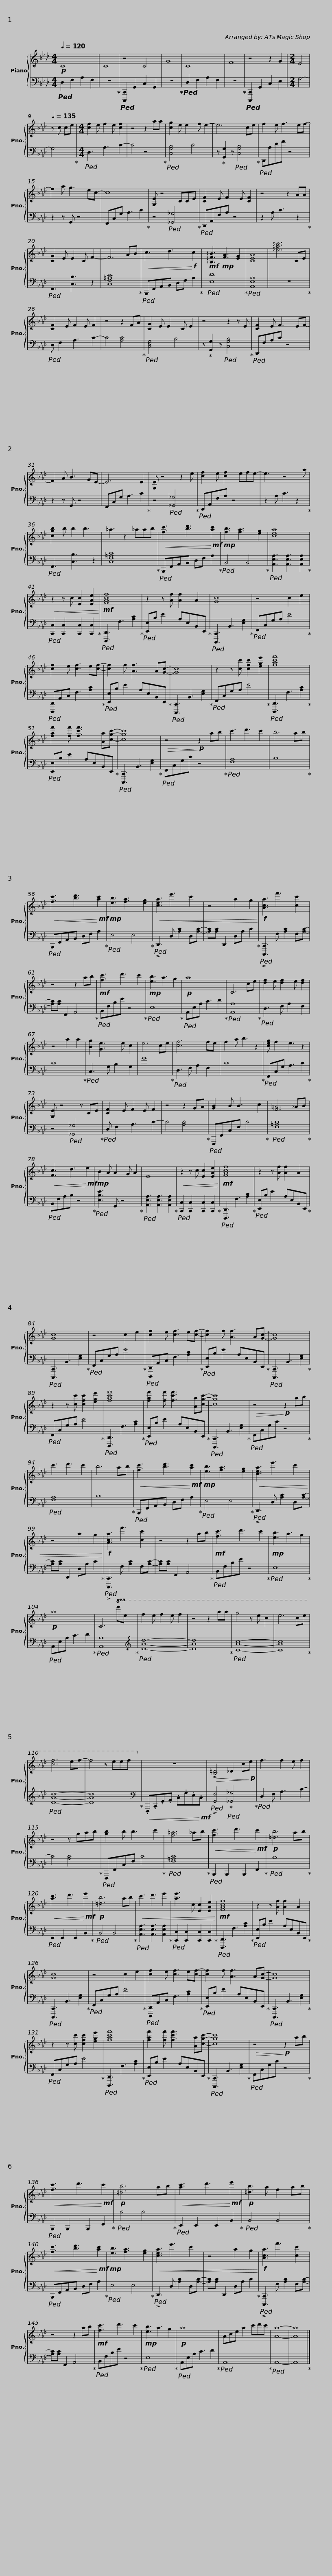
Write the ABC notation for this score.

X:1
%%score { 1 | 2 }
L:1/8
Q:1/4=120
M:4/4
I:linebreak $
K:Ab
V:1 treble
V:2 bass
V:1
!p! C8 | C8 | z4 C4 | G8 | C8 | %5
 F8 |$ z4 z2 G2 |[M:2/4] E4 |[Q:1/4=135] z c ce |[M:4/4] [cf]2 e f2 e [cf]2 | %10
 z4 z2 aa | [cg]2 e e2 f e2- | e6 ce |$ f2 e f3 ef- | f2 a g3 ec- | %15
 c8 | [G,E] z4 CCE | [CF]2 E F2 E [CF]2 | z4 z2 AA |$ [CG]2 E E2 C F2- | %20
 F6 AB |!<(! c3 d3!<)!!f! c2 |!mf! !arpeggio![B,FB]3!mp! [FA]3 [EG]2 | [CEA]8 | !arpeggio![eac']6 CE |$ %25
 [CF]2 E F2 E F2 | z4 z2 FA | [CG]2 E E2 C E2 | z4 z2 z E | [CF]2 E F3 EF- |$ %30
 F2 A B3 GE- | E6 E2 | [G,E] z4 z2 e | [cf]2 e [cf]2 efe- |$ e3 z4 a | %35
 [cgb]2 b b2 b3 | =a3 z2 _aab |!<(! [fc']3 [bd']3!<)!!mf! [ac']2 |$!mp! [fb]3 [fa]3 [eg]2 | [cea]8 | %40
!<(! z2 z c [Ec]2 [EAe]2!<)! |!mf! [FAcf]8 | z2 z [Af] [Af]2 A2 |$ [Gc]8 | z4 c2 e2 | %45
 [cf]2 e [cf]3 e[cf]- | [cf]2 f [Af]3 A[Gc]- | [Gc]8 | z2 z [cc'] [cfc']2 [ege']2 | [fac'f']8 |$ %50
 [faf']2 [ff'] [fc'f']3 [Aa][cgc']- | [cgc']8 |!>(! z4!>)!!p! z2 ab |$ c'3 d'3 c'2 | b6 ab | %55
!<(! [fc']3 [bd']3!<)!!mf! [ac']2 |!mp! [eb]3 [fa]3 [eg]2 |!<(! [cea]3 e'3 c'2 | z4 a2 g2!<)! |!f! [Aca]3 f'3 [cc']2 |$ %60
 z4 z2 ab |!mf! [fc']3 d'3 c'2 |!mp! [eb]3 a3 g2 |!p! a8 |$ C6 ce | %65
 [df]2 e [df]2 e [df]2 | z4 a2 a2 | [Bg]2 [Ge]3 e c2 | e6 ce |$ [cf]6 fe | %70
 f2 a b3 z2 | [ceg] f2 e3 z2 | [G,E] z4 z CE |$ [CF]2 E F2 E F2 | z4 z2 GA | %75
 [GB]2 B B3 c2 | [F=A]6 _AB |!<(! [Fc]3 d3!<)!!mf! e2 |$!mp! B2 A A2 G A2 | E8 | %80
!<(! z2 z c [Ec]2 [EAe]2!<)! |!mf! [FAcf]8 | z2 z [Af] [Af]2 A2 |$ [Gc]8 | z4 c2 e2 | %85
 [cf]2 e [cf]3 e[cf]- | [cf]2 f [Af]3 A[Gc]- | [Gc]8 |$ z2 z [cc'] [cfc']2 [ege']2 | [fac'f']8 | %90
 [faf']2 [ff'] [fc'f']3 [Aa][cgc']- | [cgc']8 |!>(! z4!>)!!p! z2 ab |$ c'3 d'3 c'2 | b6 ab | %95
!<(! [fc']3 [bd']3!<)!!mf! [ac']2 |!mp! [eb]3 [fa]3 [eg]2 |!<(! [cea]3 e'3 c'2 | z4 a2 g2!<)! |!f! [Aca]3 f'3 [cc']2 |$ %100
 z4 z2 ab |!mf! [fc']3 d'3 c'2 |!mp! [eb]3 a3 g2 |!p! a8 |$ C6!8va(! e'e' | %105
 f'2 e' f'2 e' f'2 | z4 z2 a'a' | g'4 z e' c'2 | e'6 c'e' | [c'f']6 e'f'- | %110
 f'4 z e'e'f'!8va)! |$ z8 |!>(! !>![B,=D]4 _D2 c!>)!!p!e | f3 f2 e f2 | z4 z gab | %115
 [gb]2 b b3 c'2 |$ [f=a]6 _ab |!<(! [fc']3 d'3!<)!!mf! c'2 |!p! [=db]6 ab |!<(! [ac']3 d'3!<)!!mf! e'2 | %120
!p! [=db]6 ab |!<(! c'3 d'3 e'2 | [ae']3 c [Ec]2 [EAe]2!<)! |!mf! [FAcf]8 |$ z2 z [Af] [Af]2 A2 | %125
 [Gc]8 | z4 c2 e2 | [cf]2 e [cf]3 e[cf]- | [cf]2 f [Af]3 A[Gc]- | [Gc]8 |$ %130
 z2 z [cc'] [cfc']2 [ege']2 | [fac'f']8 | [faf']2 [ff'] [fc'f']3 [Aa][cgc']- | [cgc']8 |$!>(! z4!>)!!p! z2 ab | %135
!<(! [fc']3 d'3!<)!!mf! c'2 |!p! [=db]6 ab |!<(! [ac']3 d'3!<)!!mf! e'2 |!p! [=db]3 a f2 ab |!<(! [fc']3 [bd']3!<)!!mf! [ac']2 |$ %140
!mp! [eb]3 [fa]3 [eg]2 |!<(! [cea]3 e'3 c'2 | z4 a2 g2!<)! |!f! [Aca]3 f'3 [cc']2 | z4 z2 ab | %145
!mf! [fc']3 d'3 c'2 |!mp! [eb]3 a3 g2 |$!p! a8 | Ace a2 c'd'c' | [Aa]8- | %150
 [Aa]8 |] %151
V:2
!ped! D,2 F,2 A,2 F,2 | z8!ped-up! |!ped! [C,,,C,,]2 G,,2 C,2 G,,2 | z8!ped-up! |!ped! D,2 F,2 A,2 F,2 | %5
 z8!ped-up! |$!ped! [C,,,C,,]2 G,,2 C,2 E,2 |[M:2/4] G,4- | G,4!ped-up! |[M:4/4]!ped! D,3 A,3 C2- | %10
 C4 z4!ped-up! |!ped! [C,G,B,]4 C4 | z!ped-up! [G,,G,]2 z!ped! [C,G,B,]4!ped-up! |$!ped! D,,A,DF z4 | z2 z G,, z4 | %15
 F,,C,G, A,3 C2!ped-up! | z4!ped! [_G,,_G,]4!ped-up! |!ped! D,,A,,F,A, z4 | z2 A, C3 z2!ped-up! |$!ped! F,,3 [C,B,]3 z2 | %20
 [C,F,=A,C]8!ped-up! |!ped! B,,,F,,A,,B,, D,F, A,2!ped-up! |!ped! [E,D]8!ped-up! |!ped! [A,,E,A,]8 | z8!ped-up! |$ %25
!ped! D, F,2 A,3 C2- | C4 [A,C]4!ped-up! |!ped! [C,E,G,]4 B,4 | z!ped-up! [G,,G,]2 z!ped! [C,G,B,]4!ped-up! |!ped! D,,F,A,C z4 |$ %30
 z2 z G,, z4 | F,,C,G, A,3 C2!ped-up! | z4!ped! [_G,,_G,]4!ped-up! |!ped! D,,A,,F,A, z4 |$ z2 A, C3 z2!ped-up! | %35
!ped! F,,3 [C,B,]3 z2 | [C,F,=A,C]8!ped-up! |!ped! B,,,F,,A,,B,, D,F, A,2!ped-up! |$!ped! B,,4 B,,4!ped-up! |!ped! [A,,E,A,]3 [A,,E,A,]3 [A,,E,A,]2!ped-up! | %40
!ped! [C,,C,]2 [C,,C,]2 [C,,C,]2 [C,,C,]2!ped-up! |!ped! [D,,,D,,]3 F,3 [A,C]2!ped-up! |!ped! [E,,E,]B, E2 A,E,B,,E,,!ped-up! |$!ped! [C,,,C,,]3 B,,3 [E,G,]2!ped-up! |!ped! F,,C,G,A, E4!ped-up! | %45
!ped! [D,,,D,,]A,,C, F,3 [A,C]2!ped-up! |!ped! [E,,E,]B, E2 A,E,B,,E,,!ped-up! |!ped! [C,,,C,,]3 B,,3 [E,G,]2!ped-up! |!ped! F,,C,G,A, E4!ped-up! |!ped! [D,,,D,,]3 F,3 [A,C]2!ped-up! |$ %50
!ped! [E,,E,]B, E2 A,E,B,,E,,!ped-up! |!ped! [C,,,C,,]3 B,,3 [E,G,]2!ped-up! |!ped! F,,C,G,C z4!ped-up! |$!ped! [F,A,]8 | B,8!ped-up! | %55
!ped! B,,,F,,A,,B,, D,F, A,2!ped-up! |!ped! E,4 E,4!ped-up! |!ped! !>!D,,3 D, [A,C]2 D,[A,C]- | [A,C][A,C] D,,2 D,A, C2!ped-up! |!ped! !>![C,,,C,,]3 F, [A,C]2 F,[A,C]- |$ %60
 [A,C][A,C] F,,2 A,,4!ped-up! |!ped! B,,F,B,E z4!ped-up! |!ped! E,8!ped-up! |!ped! A,,E,A, C3 D2!ped-up! |$!ped! [A,,A,]8!ped-up! | %65
!ped! D,3 F, A,2 F,2 | C8!ped-up! |!ped! C,3 G, B,2 G,2 | G8!ped-up! |$!ped! D,3 F, A,2 F,2 | %70
 C8!ped-up! |!ped! F,,C,G, A,3 C2!ped-up! | z4!ped! [_G,,_G,]4!ped-up! |$!ped! D, F,2 A,3 C2- | C4 [A,C]4!ped-up! | %75
!ped! F,,,F,,C,F, C4!ped-up! |!ped! [F,=A,C]8!ped-up! |!ped! B,,F,A,B, z4!ped-up! |$!ped! [E,B,E]3 G,, z4!ped-up! |!ped! [A,,E,A,]3 [A,,E,A,]3 [A,,E,A,]2!ped-up! | %80
!ped! [C,,C,]2 [C,,C,]2 [C,,C,]2 [C,,C,]2!ped-up! |!ped! [D,,,D,,]3 F,3 [A,C]2!ped-up! |!ped! [E,,E,]B, E2 A,E,B,,E,,!ped-up! |$!ped! [C,,,C,,]3 B,,3 [E,G,]2!ped-up! |!ped! F,,C,G,A, E4!ped-up! | %85
!ped! [D,,,D,,]A,,C, F,3 [A,C]2!ped-up! |!ped! [E,,E,]B, E2 A,E,B,,E,,!ped-up! |!ped! [C,,,C,,]3 B,,3 [E,G,]2!ped-up! |$!ped! F,,C,G,A, E4!ped-up! |!ped! [D,,,D,,]3 F,3 [A,C]2!ped-up! | %90
!ped! [E,,E,]B, E2 A,E,B,,E,,!ped-up! |!ped! [C,,,C,,]3 B,,3 [E,G,]2!ped-up! |!ped! F,,C,G,C z4!ped-up! |$!ped! [F,A,]8 | B,8!ped-up! | %95
!ped! B,,,F,,A,,B,, D,F, A,2!ped-up! |!ped! E,4 E,4!ped-up! |!ped! !>!D,,3 D, [A,C]2 D,[A,C]- | [A,C][A,C] D,,2 D,A, C2!ped-up! |!ped! !>![C,,,C,,]3 F, [A,C]2 F,[A,C]- |$ %100
 [A,C][A,C] F,,2 A,,4!ped-up! |!ped! B,,F,B,E z4!ped-up! |!ped! E,8!ped-up! |!ped! A,,E,A, C3 D2!ped-up! |$!ped! [A,,A,]8!ped-up! | %105
[K:treble]!ped! [DAd]8- | [DAd]8!ped-up! |!ped! [CAc]8- | [CAc]8!ped-up! |!ped! [DAd]8- | %110
 [DAd]8!ped-up! |$[K:bass]!<(! .F,,,.C,,.G,,.A,, .C,.G,.E,!<)!!mf!.C, |!ped! !>![G,,F,]4!ped-up!!ped! [_G,,_G,]4!ped-up! |!ped! D,2 F, A,3 C2- | C4 [A,C]4!ped-up! | %115
!ped! F,,,F,,C,F, C4!ped-up! |$!ped! [F,=A,C]8!ped-up! |!ped! B,,,2 B,,,2 B,,,2 F,,2!ped-up! |!ped! B,8!ped-up! |!ped! E,,2 E,,2 E,,2 B,,2!ped-up! | %120
!ped! B,,4 B,,4!ped-up! |!ped! [A,,E,A,]3 [A,,E,A,]3 [A,,E,A,]2!ped-up! |!ped! [C,,C,]2 [C,,C,]2 [C,,C,]2 [C,,C,]2!ped-up! |!ped! [D,,,D,,]3 F,3 [A,C]2!ped-up! |$!ped! [E,,E,]B, E2 A,E,B,,E,,!ped-up! | %125
!ped! [C,,,C,,]3 B,,3 [E,G,]2!ped-up! |!ped! F,,C,G,A, E4!ped-up! |!ped! [D,,,D,,]A,,C, F,3 [A,C]2!ped-up! |!ped! [E,,E,]B, E2 A,E,B,,E,,!ped-up! |!ped! [C,,,C,,]3 B,,3 [E,G,]2!ped-up! |$ %130
!ped! F,,C,G,A, E4!ped-up! |!ped! [D,,,D,,]3 F,3 [A,C]2!ped-up! |!ped! [E,,E,]B, E2 A,E,B,,E,,!ped-up! |!ped! [C,,,C,,]3 B,,3 [E,G,]2!ped-up! |$!ped! F,,C,G,C z4!ped-up! | %135
!ped! B,,,2 B,,,2 B,,,2 F,,2!ped-up! |!ped! B,4 B,4!ped-up! |!ped! E,,2 E,,2 E,,2 B,,2!ped-up! |!ped! B,,4 B,,4!ped-up! |!ped! B,,,F,,A,,B,, D,F, A,2!ped-up! |$ %140
!ped! E,4 E,4!ped-up! |!ped! !>!D,,3 D, [A,C]2 D,[A,C]- | [A,C][A,C] D,,2 D,A, C2!ped-up! |!ped! !>![C,,,C,,]3 F, [A,C]2 F,[A,C]- | [A,C][A,C] F,,2 A,,4!ped-up! | %145
!ped! B,,F,B,E z4!ped-up! |!ped! E,8!ped-up! |$!ped! A,,E,A, C3 D2!ped-up! |!ped! A,,8!ped-up! |!ped! A,,8- | %150
 A,,8!ped-up! |] %151
